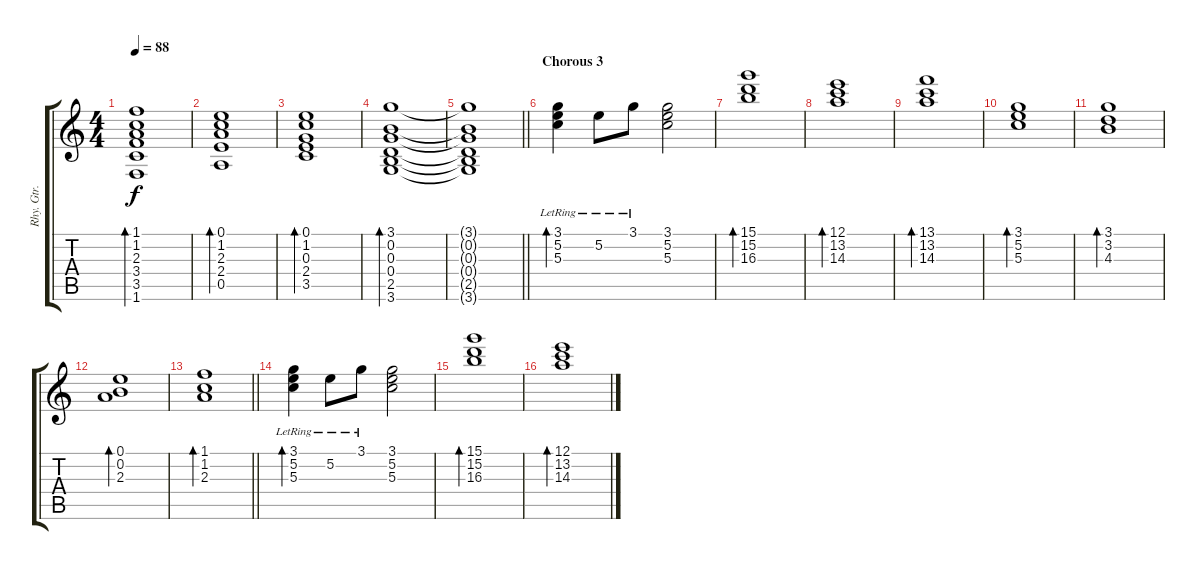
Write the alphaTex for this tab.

\track ("Rhy. Gtr. 2" "Rhy. Gtr. ") {instrument electricguitarjazz}
\staff {score tabs}
\tuning (E4 B3 G3 D3 A2 E2) {hide}
\ts (4 4)
\tempo 88
\clef g2
\ks c
(1.1 1.2 2.3 3.4 3.5 1.6).1{bd 240 dy f} |
(0.1 1.2 2.3 2.4 0.5).1{bd 240} |
(0.1 1.2 0.3 2.4 3.5).1{bd 240} |
(3.1 0.2 0.3 0.4 2.5 3.6).1{bd 240} |
\barLineRight lightlight
(3.1{t} 0.2{t} 0.3{t} 0.4{t} 2.5{t} 3.6{t}).1 |
\section ("" "Chorous 3")
(3.1{lr} 5.2{lr} 5.3{lr}).4{bd 240 volume 5} 5.2{lr}.8 3.1{lr}.8 (3.1 5.2 5.3).2 |
(15.1 15.2 16.3).1{bd 240} |
(12.1 13.2 14.3).1{bd 240} |
(13.1 13.2 14.3).1{bd 240} |
(3.1 5.2 5.3).1{bd 240} |
(3.1 3.2 4.3).1{bd 240} |
(0.1 0.2 2.3).1{bd 240} |
\barLineRight lightlight
(1.1 1.2 2.3).1{bd 240} |
\section ("" "")
(3.1{lr} 5.2{lr} 5.3{lr}).4{bd 240} 5.2{lr}.8 3.1{lr}.8 (3.1 5.2 5.3).2 |
(15.1 15.2 16.3).1{bd 240} |
(12.1 13.2 14.3).1{bd 240}
